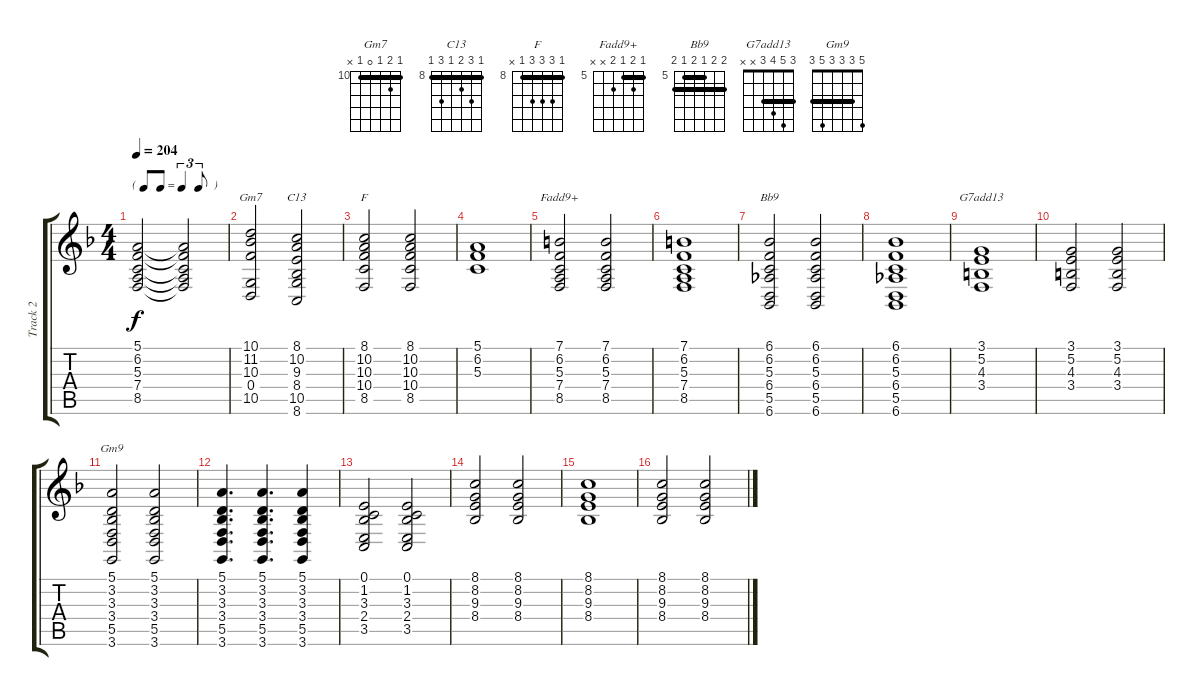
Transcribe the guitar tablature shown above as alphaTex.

\track ("Track 2" "Track 2") {instrument acousticgrandpiano}
\staff {score tabs}
\tuning (E4 B3 G3 D3 A2 E2) {hide}
\chord ("Gm7" 10 11 10 0 10 x) {firstfret 10 barre 10}
\chord ("C13" 8 10 9 8 10 8) {firstfret 8 barre 8}
\chord ("F" 8 10 10 10 8 x) {firstfret 8 barre 8}
\chord ("Fadd9+" 5 6 5 6 x x) {firstfret 5 barre 5}
\chord ("Bb9" 6 6 5 6 5 6) {firstfret 5 barre (5 6)}
\chord ("G7add13" 3 5 4 3 x x) {barre 3}
\chord ("Gm9" 5 3 3 3 5 3) {barre 3}
\ts (4 4)
\tf triplet8th
\tempo 204
\clef g2
\ks f
(5.1 6.2 5.3 7.4 8.5).2{dy f} (5.1{t} 6.2{t} 5.3{t} 7.4{t} 8.5{t}).2 |
(10.1 11.2 10.3 0.4 10.5).2{ch "Gm7"} (8.1 10.2 9.3 8.4 10.5 8.6).2{ch "C13"} |
(8.1 10.2 10.3 10.4 8.5).2{ch "F"} (8.1 10.2 10.3 10.4 8.5).2 |
(5.1 6.2 5.3).1 |
(7.1 6.2 5.3 7.4 8.5).2{ch "Fadd9+"} (7.1 6.2 5.3 7.4 8.5).2 |
(7.1 6.2 5.3 7.4 8.5).1 |
(6.1 6.2 5.3 6.4 5.5 6.6).2{ch "Bb9"} (6.1 6.2 5.3 6.4 5.5 6.6).2 |
(6.1 6.2 5.3 6.4 5.5 6.6).1 |
(3.1 5.2 4.3 3.4).1{ch "G7add13"} |
(3.1 5.2 4.3 3.4).2 (3.1 5.2 4.3 3.4).2 |
(5.1 3.2 3.3 3.4 5.5 3.6).2{ch "Gm9"} (5.1 3.2 3.3 3.4 5.5 3.6).2 |
(5.1 3.2 3.3 3.4 5.5 3.6).4{d} (5.1 3.2 3.3 3.4 5.5 3.6).4{d} (5.1 3.2 3.3 3.4 5.5 3.6).4 |
(0.1 1.2 3.3 2.4 3.5).2 (0.1 1.2 3.3 2.4 3.5).2 |
(8.1 8.2 9.3 8.4).2 (8.1 8.2 9.3 8.4).2 |
(8.1 8.2 9.3 8.4).1 |
(8.1 8.2 9.3 8.4).2 (8.1 8.2 9.3 8.4).2
